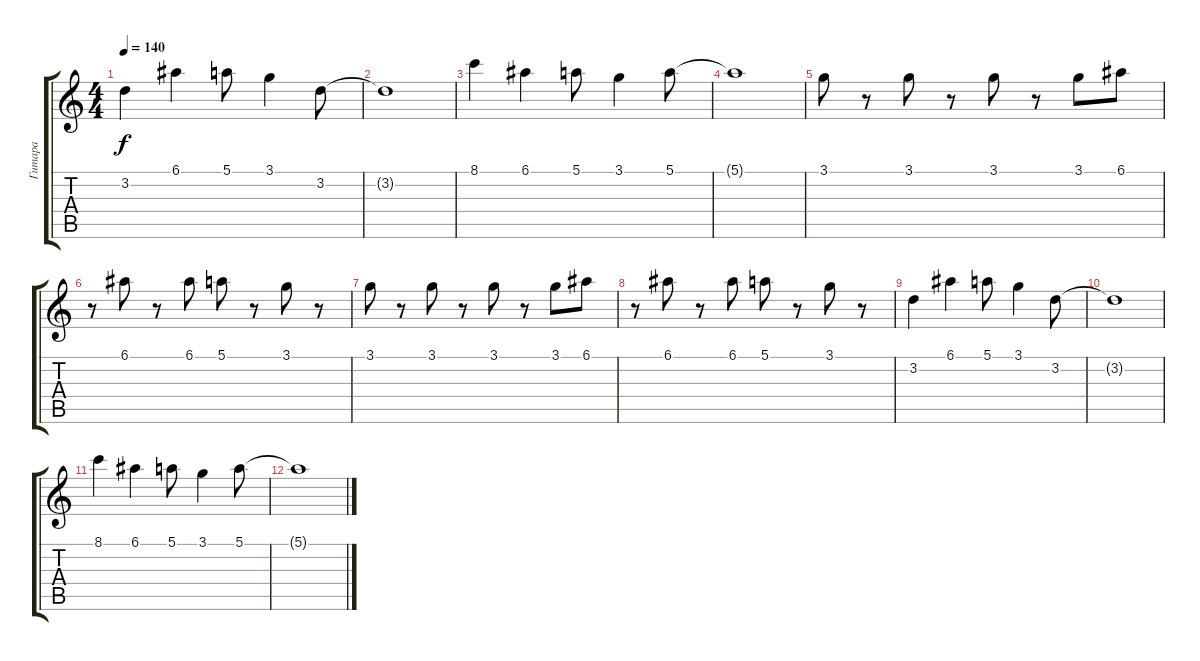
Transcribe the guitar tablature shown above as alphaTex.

\track ("Гитара" "Гитара") {instrument electricguitarclean}
\staff {score tabs}
\tuning (E4 B3 G3 D3 A2 E2) {hide}
\ts (4 4)
\tempo 140
\clef g2
\ks c
3.2.4{dy f} 6.1.4 5.1.8 3.1.4 3.2.8 |
3.2{t}.1 |
8.1.4 6.1.4 5.1.8 3.1.4 5.1.8 |
5.1{t}.1 |
3.1.8 r.8 3.1.8 r.8 3.1.8 r.8 3.1.8 6.1.8 |
r.8 6.1.8 r.8 6.1.8 5.1.8 r.8 3.1.8 r.8 |
3.1.8 r.8 3.1.8 r.8 3.1.8 r.8 3.1.8 6.1.8 |
r.8 6.1.8 r.8 6.1.8 5.1.8 r.8 3.1.8 r.8 |
3.2.4 6.1.4 5.1.8 3.1.4 3.2.8 |
3.2{t}.1 |
8.1.4 6.1.4 5.1.8 3.1.4 5.1.8 |
5.1{t}.1
